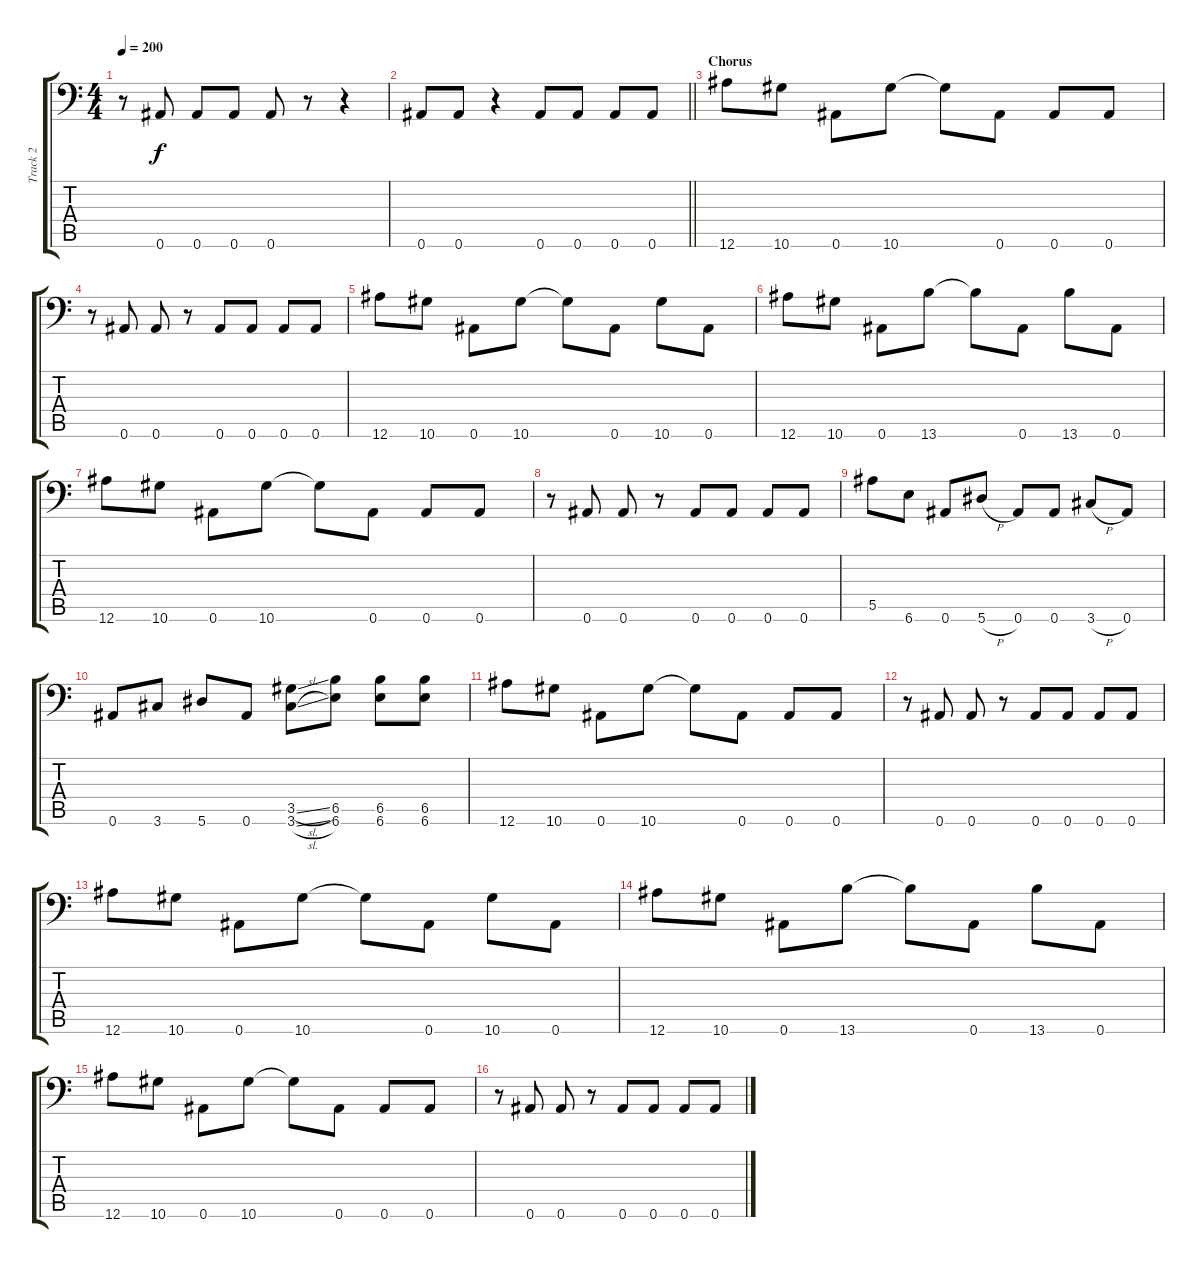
\track ("Track 2" "Track 2") {instrument distortionguitar}
\staff {score tabs}
\tuning (C4 G3 Eb3 Bb2 F2 Bb1) {hide}
\ts (4 4)
\tempo 200
\clef f4
\ks c
r.8{dy f} 0.6.8 0.6.8 0.6.8 0.6.8 r.8 r.4 |
\barLineRight lightlight
0.6.8 0.6.8 r.4 0.6.8 0.6.8 0.6.8 0.6.8 |
\section ("" "Chorus")
12.6.8 10.6.8 0.6.8 10.6.8 10.6{t}.8 0.6.8 0.6.8 0.6.8 |
r.8 0.6.8 0.6.8 r.8 0.6.8 0.6.8 0.6.8 0.6.8 |
12.6.8 10.6.8 0.6.8 10.6.8 10.6{t}.8 0.6.8 10.6.8 0.6.8 |
12.6.8 10.6.8 0.6.8 13.6.8 13.6{t}.8 0.6.8 13.6.8 0.6.8 |
12.6.8 10.6.8 0.6.8 10.6.8 10.6{t}.8 0.6.8 0.6.8 0.6.8 |
r.8 0.6.8 0.6.8 r.8 0.6.8 0.6.8 0.6.8 0.6.8 |
5.5.8 6.6.8 0.6.8 5.6{h}.8 0.6.8 0.6.8 3.6{h}.8 0.6.8 |
0.6.8 3.6.8 5.6.8 0.6.8 (3.5{sl} 3.6{sl}).8 (6.5 6.6).8 (6.5 6.6).8 (6.5 6.6).8 |
12.6.8 10.6.8 0.6.8 10.6.8 10.6{t}.8 0.6.8 0.6.8 0.6.8 |
r.8 0.6.8 0.6.8 r.8 0.6.8 0.6.8 0.6.8 0.6.8 |
12.6.8 10.6.8 0.6.8 10.6.8 10.6{t}.8 0.6.8 10.6.8 0.6.8 |
12.6.8 10.6.8 0.6.8 13.6.8 13.6{t}.8 0.6.8 13.6.8 0.6.8 |
12.6.8 10.6.8 0.6.8 10.6.8 10.6{t}.8 0.6.8 0.6.8 0.6.8 |
r.8 0.6.8 0.6.8 r.8 0.6.8 0.6.8 0.6.8 0.6.8
